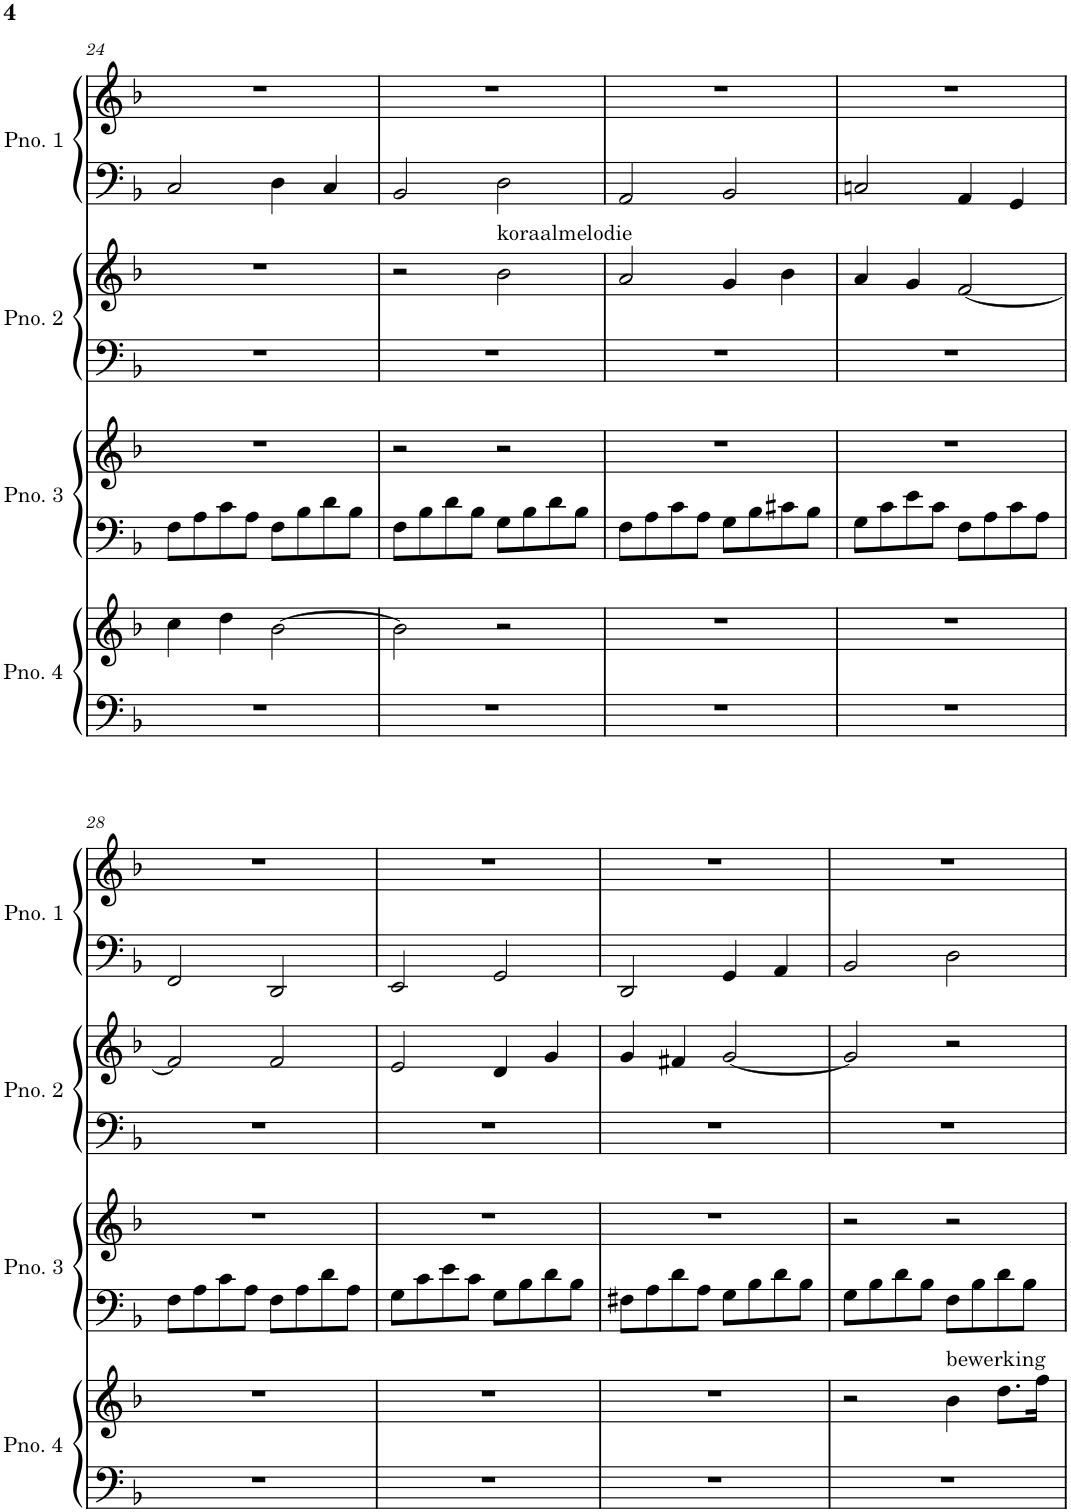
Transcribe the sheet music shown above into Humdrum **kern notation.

**kern	**kern	**kern	**kern	**kern	**kern	**kern	**kern
*part4	*part4	*part3	*part3	*part2	*part2	*part1	*part1
*staff8	*staff7	*staff6	*staff5	*staff4	*staff3	*staff2	*staff1
*I"Piano 4	*	*I"Piano 3	*	*I"Piano 2	*	*I"Piano 1	*
*I'Pno. 4	*	*I'Pno. 3	*	*I'Pno. 2	*	*I'Pno. 1	*
!!LO:PB:g=z
*clefF4	*clefG2	*clefF4	*clefG2	*clefF4	*clefG2	*clefF4	*clefG2
*k[b-]	*k[b-]	*k[b-]	*k[b-]	*k[b-]	*k[b-]	*k[b-]	*k[b-]
*M4/4	*M4/4	*M4/4	*M4/4	*M4/4	*M4/4	*M4/4	*M4/4
=24	=24	=24	=24	=24	=24	=24	=24
1r	4cc\	8F\L	1r	1r	1r	2C/	1r
.	.	8A\	.	.	.	.	.
.	4dd\	8c\	.	.	.	.	.
.	.	8A\J	.	.	.	.	.
.	[2b-\	8F\L	.	.	.	4D\	.
.	.	8B-\	.	.	.	.	.
.	.	8d\	.	.	.	4C/	.
.	.	8B-\J	.	.	.	.	.
=25	=25	=25	=25	=25	=25	=25	=25
1r	2b-\]	8F\L	2r	1r	2r	2BB-/	1r
.	.	8B-\	.	.	.	.	.
.	.	8d\	.	.	.	.	.
.	.	8B-\J	.	.	.	.	.
!	!	!	!	!	!LO:TX:a:t=koraalmelodie	!	!
.	2r	8G\L	2r	.	2b-\	2D\	.
.	.	8B-\	.	.	.	.	.
.	.	8d\	.	.	.	.	.
.	.	8B-\J	.	.	.	.	.
=26	=26	=26	=26	=26	=26	=26	=26
1r	1r	8F\L	1r	1r	2a/	2AA/	1r
.	.	8A\	.	.	.	.	.
.	.	8c\	.	.	.	.	.
.	.	8A\J	.	.	.	.	.
.	.	8G\L	.	.	4g/	2BB-/	.
.	.	8B-\	.	.	.	.	.
.	.	8c#X\	.	.	4b-\	.	.
.	.	8B-\J	.	.	.	.	.
=27	=27	=27	=27	=27	=27	=27	=27
1r	1r	8G\L	1r	1r	4a/	2Cn/	1r
.	.	8c\	.	.	.	.	.
.	.	8e\	.	.	4g/	.	.
.	.	8c\J	.	.	.	.	.
.	.	8F\L	.	.	[2f/	4AA/	.
.	.	8A\	.	.	.	.	.
.	.	8c\	.	.	.	4GG/	.
.	.	8A\J	.	.	.	.	.
!!LO:LB:g=z
=28	=28	=28	=28	=28	=28	=28	=28
1r	1r	8F\L	1r	1r	2f/]	2FF/	1r
.	.	8A\	.	.	.	.	.
.	.	8c\	.	.	.	.	.
.	.	8A\J	.	.	.	.	.
.	.	8F\L	.	.	2f/	2DD/	.
.	.	8A\	.	.	.	.	.
.	.	8d\	.	.	.	.	.
.	.	8A\J	.	.	.	.	.
=29	=29	=29	=29	=29	=29	=29	=29
1r	1r	8G\L	1r	1r	2e/	2EE/	1r
.	.	8c\	.	.	.	.	.
.	.	8e\	.	.	.	.	.
.	.	8c\J	.	.	.	.	.
.	.	8G\L	.	.	4d/	2GG/	.
.	.	8B-\	.	.	.	.	.
.	.	8d\	.	.	4g/	.	.
.	.	8B-\J	.	.	.	.	.
=30	=30	=30	=30	=30	=30	=30	=30
1r	1r	8F#X\L	1r	1r	4g/	2DD/	1r
.	.	8A\	.	.	.	.	.
.	.	8d\	.	.	4f#X/	.	.
.	.	8A\J	.	.	.	.	.
.	.	8G\L	.	.	[2g/	4GG/	.
.	.	8B-\	.	.	.	.	.
.	.	8d\	.	.	.	4AA/	.
.	.	8B-\J	.	.	.	.	.
=31	=31	=31	=31	=31	=31	=31	=31
1r	2r	8G\L	2r	1r	2g/]	2BB-/	1r
.	.	8B-\	.	.	.	.	.
.	.	8d\	.	.	.	.	.
.	.	8B-\J	.	.	.	.	.
!	!LO:TX:a:t=bewerking	!	!	!	!	!	!
.	4b-\	8F\L	2r	.	2r	2D\	.
.	.	8B-\	.	.	.	.	.
.	8.dd\L	8d\	.	.	.	.	.
.	.	8B-\J	.	.	.	.	.
.	16ff\Jk	.	.	.	.	.	.
=	=	=	=	=	=	=	=
*-	*-	*-	*-	*-	*-	*-	*-
